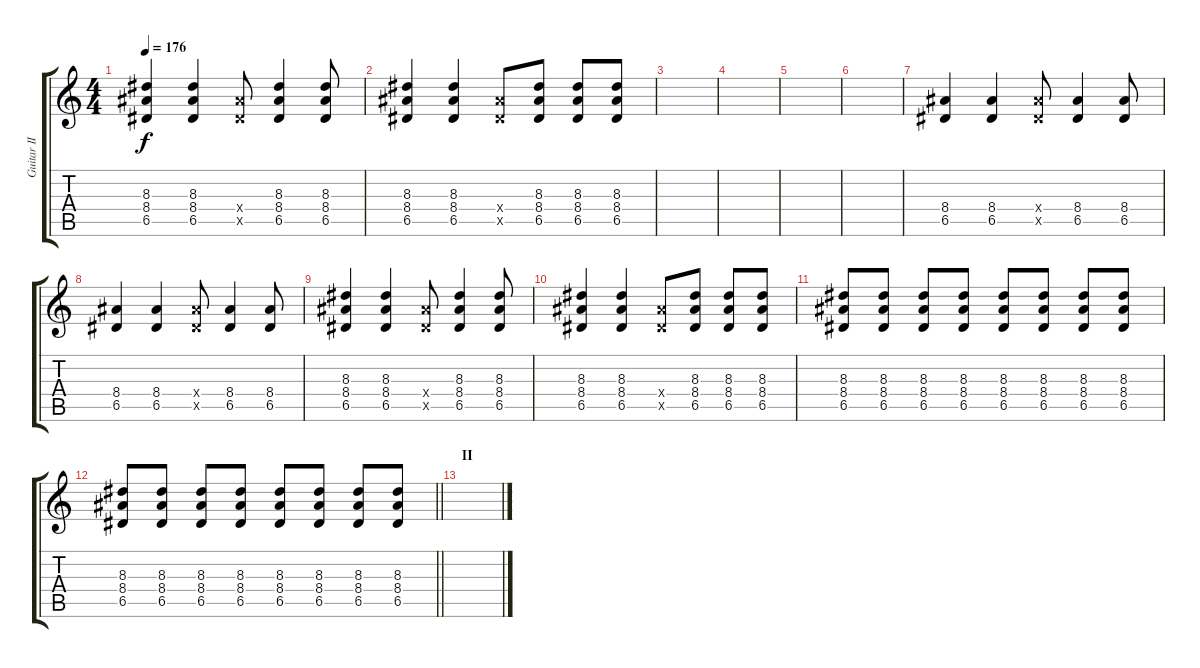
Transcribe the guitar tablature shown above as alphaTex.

\track ("Guitar II" "Guitar II") {instrument distortionguitar}
\staff {score tabs}
\tuning (E4 B3 G3 D3 A2 D2) {hide}
\ts (4 4)
\tempo 176
\clef g2
\ks c
(8.3 8.4 6.5).4{dy f} (8.3 8.4 6.5).4 (8.4{x} 6.5{x}).8 (8.3 8.4 6.5).4 (8.3 8.4 6.5).8 |
(8.3 8.4 6.5).4 (8.3 8.4 6.5).4 (8.4{x} 6.5{x}).8 (8.3 8.4 6.5).8 (8.3 8.4 6.5).8 (8.3 8.4 6.5).8 |
|
|
|
|
(8.4 6.5).4 (8.4 6.5).4 (8.4{x} 6.5{x}).8 (8.4 6.5).4 (8.4 6.5).8 |
(8.4 6.5).4 (8.4 6.5).4 (8.4{x} 6.5{x}).8 (8.4 6.5).4 (8.4 6.5).8 |
(8.3 8.4 6.5).4 (8.3 8.4 6.5).4 (8.4{x} 6.5{x}).8 (8.3 8.4 6.5).4 (8.3 8.4 6.5).8 |
(8.3 8.4 6.5).4 (8.3 8.4 6.5).4 (8.4{x} 6.5{x}).8 (8.3 8.4 6.5).8 (8.3 8.4 6.5).8 (8.3 8.4 6.5).8 |
(8.3 8.4 6.5).8 (8.3 8.4 6.5).8 (8.3 8.4 6.5).8 (8.3 8.4 6.5).8 (8.3 8.4 6.5).8 (8.3 8.4 6.5).8 (8.3 8.4 6.5).8 (8.3 8.4 6.5).8 |
\barLineRight lightlight
(8.3 8.4 6.5).8 (8.3 8.4 6.5).8 (8.3 8.4 6.5).8 (8.3 8.4 6.5).8 (8.3 8.4 6.5).8 (8.3 8.4 6.5).8 (8.3 8.4 6.5).8 (8.3 8.4 6.5).8 |
\section ("" "II")
